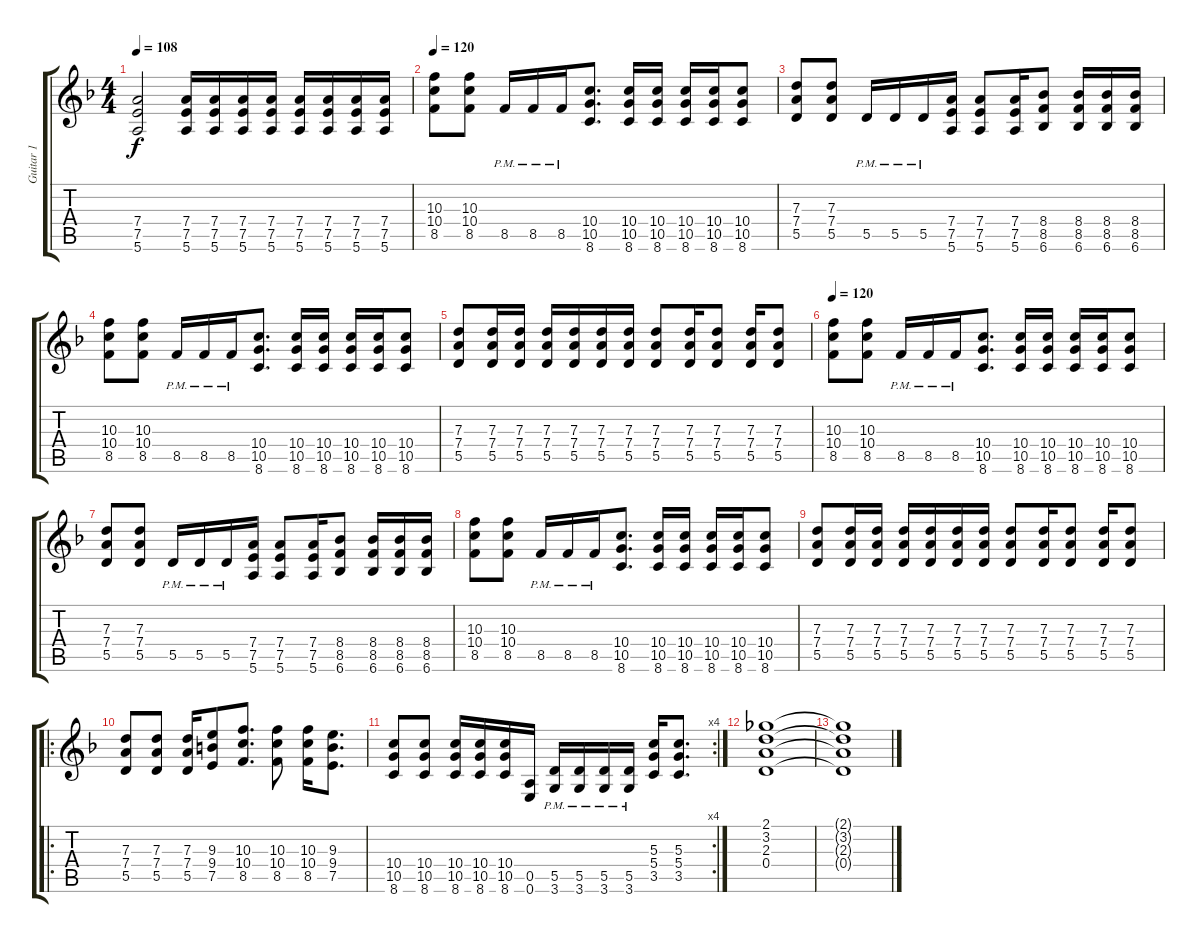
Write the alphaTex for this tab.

\track ("Guitar 1" "Guitar 1") {instrument overdrivenguitar}
\staff {score tabs}
\tuning (E4 B3 G3 D3 A2 E2) {hide}
\ts (4 4)
\tempo 108
\clef g2
\ks f
(7.4 7.5 5.6).2{dy f} (7.4 7.5 5.6).16 (7.4 7.5 5.6).16 (7.4 7.5 5.6).16 (7.4 7.5 5.6).16 (7.4 7.5 5.6).16 (7.4 7.5 5.6).16 (7.4 7.5 5.6).16 (7.4 7.5 5.6).16 |
\tempo 120
(10.3 10.4 8.5).8{volume 12} (10.3 10.4 8.5).8 8.5{pm}.16 8.5{pm}.16 8.5{pm}.16 (10.4 10.5 8.6).8{d} (10.4 10.5 8.6).16 (10.4 10.5 8.6).16 (10.4 10.5 8.6).16 (10.4 10.5 8.6).16 (10.4 10.5 8.6).8 |
(7.3 7.4 5.5).8 (7.3 7.4 5.5).8 5.5{pm}.16 5.5{pm}.16 5.5{pm}.16 (7.4 7.5 5.6).16 (7.4 7.5 5.6).8 (7.4 7.5 5.6).16 (8.4 8.5 6.6).8 (8.4 8.5 6.6).16 (8.4 8.5 6.6).16 (8.4 8.5 6.6).16 |
(10.3 10.4 8.5).8 (10.3 10.4 8.5).8 8.5{pm}.16 8.5{pm}.16 8.5{pm}.16 (10.4 10.5 8.6).8{d} (10.4 10.5 8.6).16 (10.4 10.5 8.6).16 (10.4 10.5 8.6).16 (10.4 10.5 8.6).16 (10.4 10.5 8.6).8 |
(7.3 7.4 5.5).8 (7.3 7.4 5.5).16 (7.3 7.4 5.5).16 (7.3 7.4 5.5).16 (7.3 7.4 5.5).16 (7.3 7.4 5.5).16 (7.3 7.4 5.5).16 (7.3 7.4 5.5).8 (7.3 7.4 5.5).16 (7.3 7.4 5.5).8 (7.3 7.4 5.5).16 (7.3 7.4 5.5).8 |
\tempo 120
(10.3 10.4 8.5).8 (10.3 10.4 8.5).8 8.5{pm}.16 8.5{pm}.16 8.5{pm}.16 (10.4 10.5 8.6).8{d} (10.4 10.5 8.6).16 (10.4 10.5 8.6).16 (10.4 10.5 8.6).16 (10.4 10.5 8.6).16 (10.4 10.5 8.6).8 |
(7.3 7.4 5.5).8 (7.3 7.4 5.5).8 5.5{pm}.16 5.5{pm}.16 5.5{pm}.16 (7.4 7.5 5.6).16 (7.4 7.5 5.6).8 (7.4 7.5 5.6).16 (8.4 8.5 6.6).8 (8.4 8.5 6.6).16 (8.4 8.5 6.6).16 (8.4 8.5 6.6).16 |
(10.3 10.4 8.5).8 (10.3 10.4 8.5).8 8.5{pm}.16 8.5{pm}.16 8.5{pm}.16 (10.4 10.5 8.6).8{d} (10.4 10.5 8.6).16 (10.4 10.5 8.6).16 (10.4 10.5 8.6).16 (10.4 10.5 8.6).16 (10.4 10.5 8.6).8 |
(7.3 7.4 5.5).8 (7.3 7.4 5.5).16 (7.3 7.4 5.5).16 (7.3 7.4 5.5).16 (7.3 7.4 5.5).16 (7.3 7.4 5.5).16 (7.3 7.4 5.5).16 (7.3 7.4 5.5).8 (7.3 7.4 5.5).16 (7.3 7.4 5.5).8 (7.3 7.4 5.5).16 (7.3 7.4 5.5).8 |
\ro
(7.3 7.4 5.5).8 (7.3 7.4 5.5).8 (7.3 7.4 5.5).16 (9.3 9.4 7.5).8 (10.3 10.4 8.5).8{d} (10.3 10.4 8.5).8 (10.3 10.4 8.5).16 (9.3 9.4 7.5).8{d} |
\rc 4
(10.4 10.5 8.6).8 (10.4 10.5 8.6).8 (10.4 10.5 8.6).16 (10.4 10.5 8.6).16 (10.4 10.5 8.6).16 (0.5 0.6).16 (5.5{pm} 3.6{pm}).16 (5.5{pm} 3.6{pm}).16 (5.5{pm} 3.6{pm}).16 (5.5{pm} 3.6{pm}).16 (5.3 5.4 3.5).16 (5.3 5.4 3.5).8{d} |
(2.1 3.2 2.3 0.4).1 |
(2.1{t} 3.2{t} 2.3{t} 0.4{t}).1
